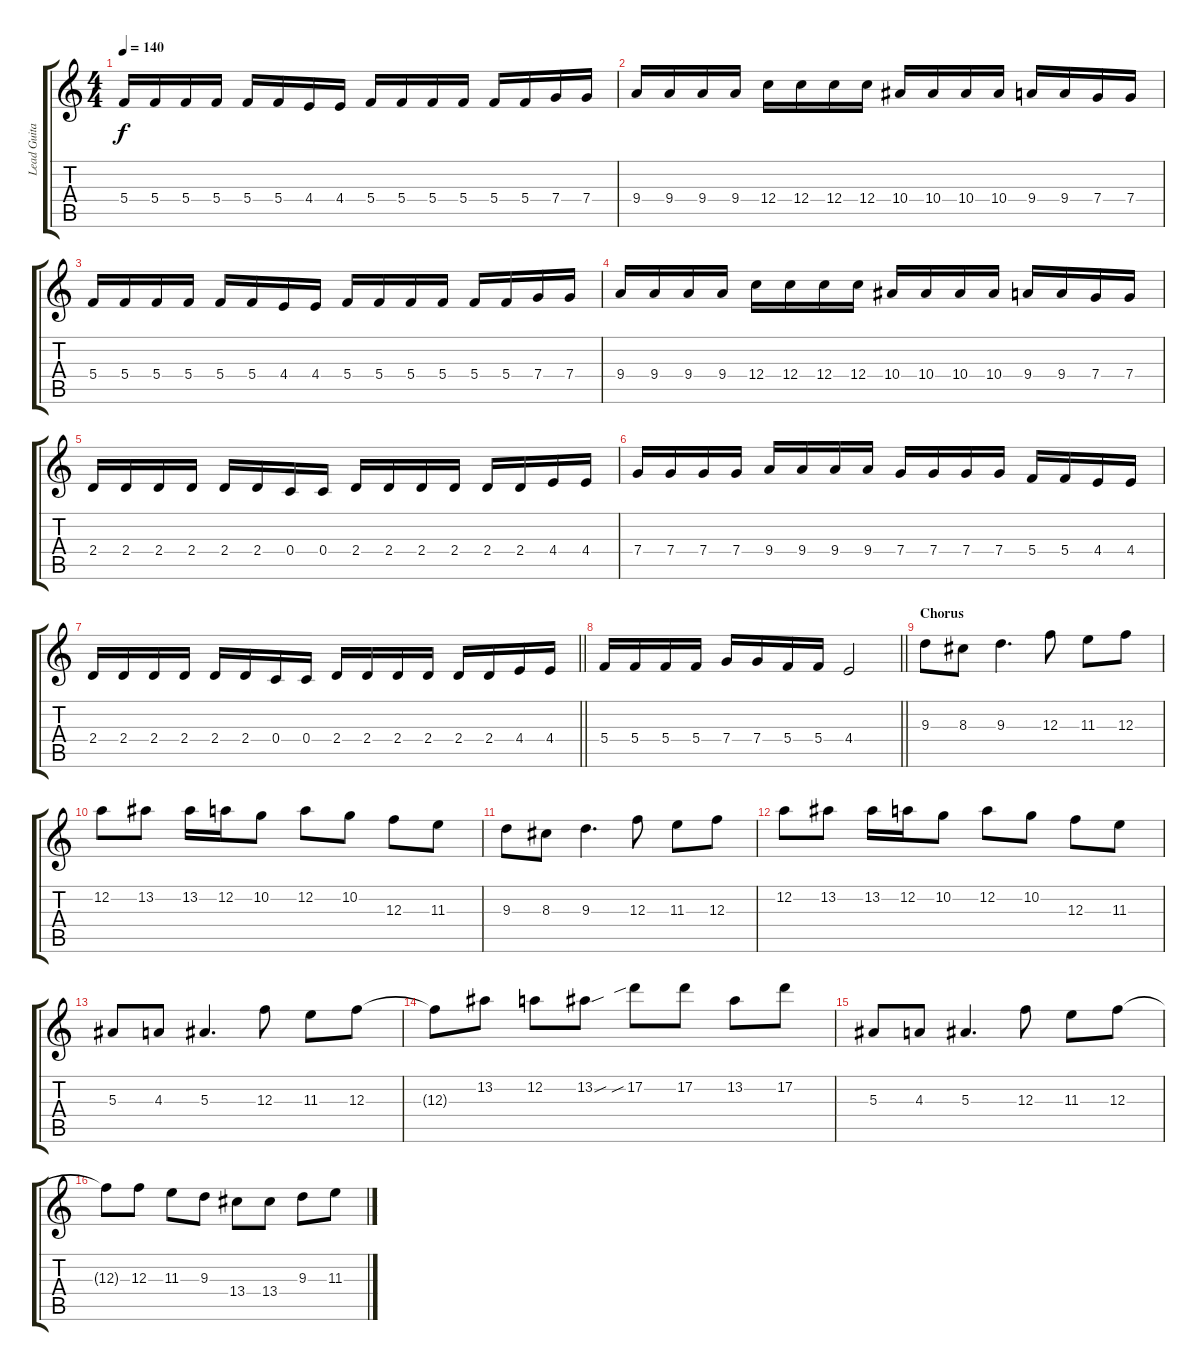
\track ("Lead Guitar" "Lead Guita") {instrument distortionguitar}
\staff {score tabs}
\tuning (D4 A3 F3 C3 G2 D2) {hide}
\ts (4 4)
\tempo 140
\clef g2
\ks c
5.4.16{dy f} 5.4.16 5.4.16 5.4.16 5.4.16 5.4.16 4.4.16 4.4.16 5.4.16 5.4.16 5.4.16 5.4.16 5.4.16 5.4.16 7.4.16 7.4.16 |
9.4.16 9.4.16 9.4.16 9.4.16 12.4.16 12.4.16 12.4.16 12.4.16 10.4.16 10.4.16 10.4.16 10.4.16 9.4.16 9.4.16 7.4.16 7.4.16 |
5.4.16 5.4.16 5.4.16 5.4.16 5.4.16 5.4.16 4.4.16 4.4.16 5.4.16 5.4.16 5.4.16 5.4.16 5.4.16 5.4.16 7.4.16 7.4.16 |
9.4.16 9.4.16 9.4.16 9.4.16 12.4.16 12.4.16 12.4.16 12.4.16 10.4.16 10.4.16 10.4.16 10.4.16 9.4.16 9.4.16 7.4.16 7.4.16 |
2.4.16 2.4.16 2.4.16 2.4.16 2.4.16 2.4.16 0.4.16 0.4.16 2.4.16 2.4.16 2.4.16 2.4.16 2.4.16 2.4.16 4.4.16 4.4.16 |
7.4.16 7.4.16 7.4.16 7.4.16 9.4.16 9.4.16 9.4.16 9.4.16 7.4.16 7.4.16 7.4.16 7.4.16 5.4.16 5.4.16 4.4.16 4.4.16 |
\barLineRight lightlight
2.4.16 2.4.16 2.4.16 2.4.16 2.4.16 2.4.16 0.4.16 0.4.16 2.4.16 2.4.16 2.4.16 2.4.16 2.4.16 2.4.16 4.4.16 4.4.16 |
\barLineRight lightlight
5.4.16 5.4.16 5.4.16 5.4.16 7.4.16 7.4.16 5.4.16 5.4.16 4.4.2 |
\section ("" "Chorus")
9.3.8 8.3.8 9.3.4{d} 12.3.8 11.3.8 12.3.8 |
12.2.8 13.2.8 13.2.16 12.2.16 10.2.8 12.2.8 10.2.8 12.3.8 11.3.8 |
9.3.8 8.3.8 9.3.4{d} 12.3.8 11.3.8 12.3.8 |
12.2.8 13.2.8 13.2.16 12.2.16 10.2.8 12.2.8 10.2.8 12.3.8 11.3.8 |
5.3.8 4.3.8 5.3.4{d} 12.3.8 11.3.8 12.3.8 |
12.3{t}.8 13.2.8 12.2.8 13.2{sou}.8 17.2{sib}.8 17.2.8 13.2.8 17.2.8 |
5.3.8 4.3.8 5.3.4{d} 12.3.8 11.3.8 12.3.8 |
12.3{t}.8 12.3.8 11.3.8 9.3.8 13.4.8 13.4.8 9.3.8 11.3.8
